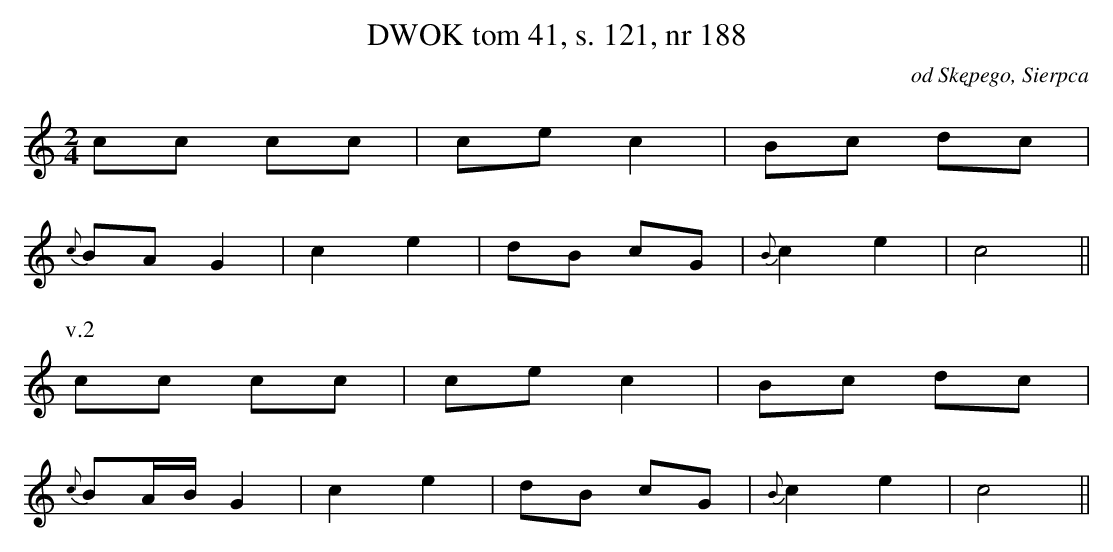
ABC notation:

X:1
T:DWOK tom 41, s. 121, nr 188
O:od Skępego, Sierpca
L:1/16
M:2/4
K:C
c2c2 c2c2|c2e2 c4|B2c2 d2c2|
{c}B2A2 G4|c4 e4|d2B2 c2G2|{B}c4 e4|c8||
P:v.2
c2c2 c2c2|c2e2 c4|B2c2 d2c2|
{c}B2AB G4|c4 e4|d2B2 c2G2|{B}c4 e4|c8||
